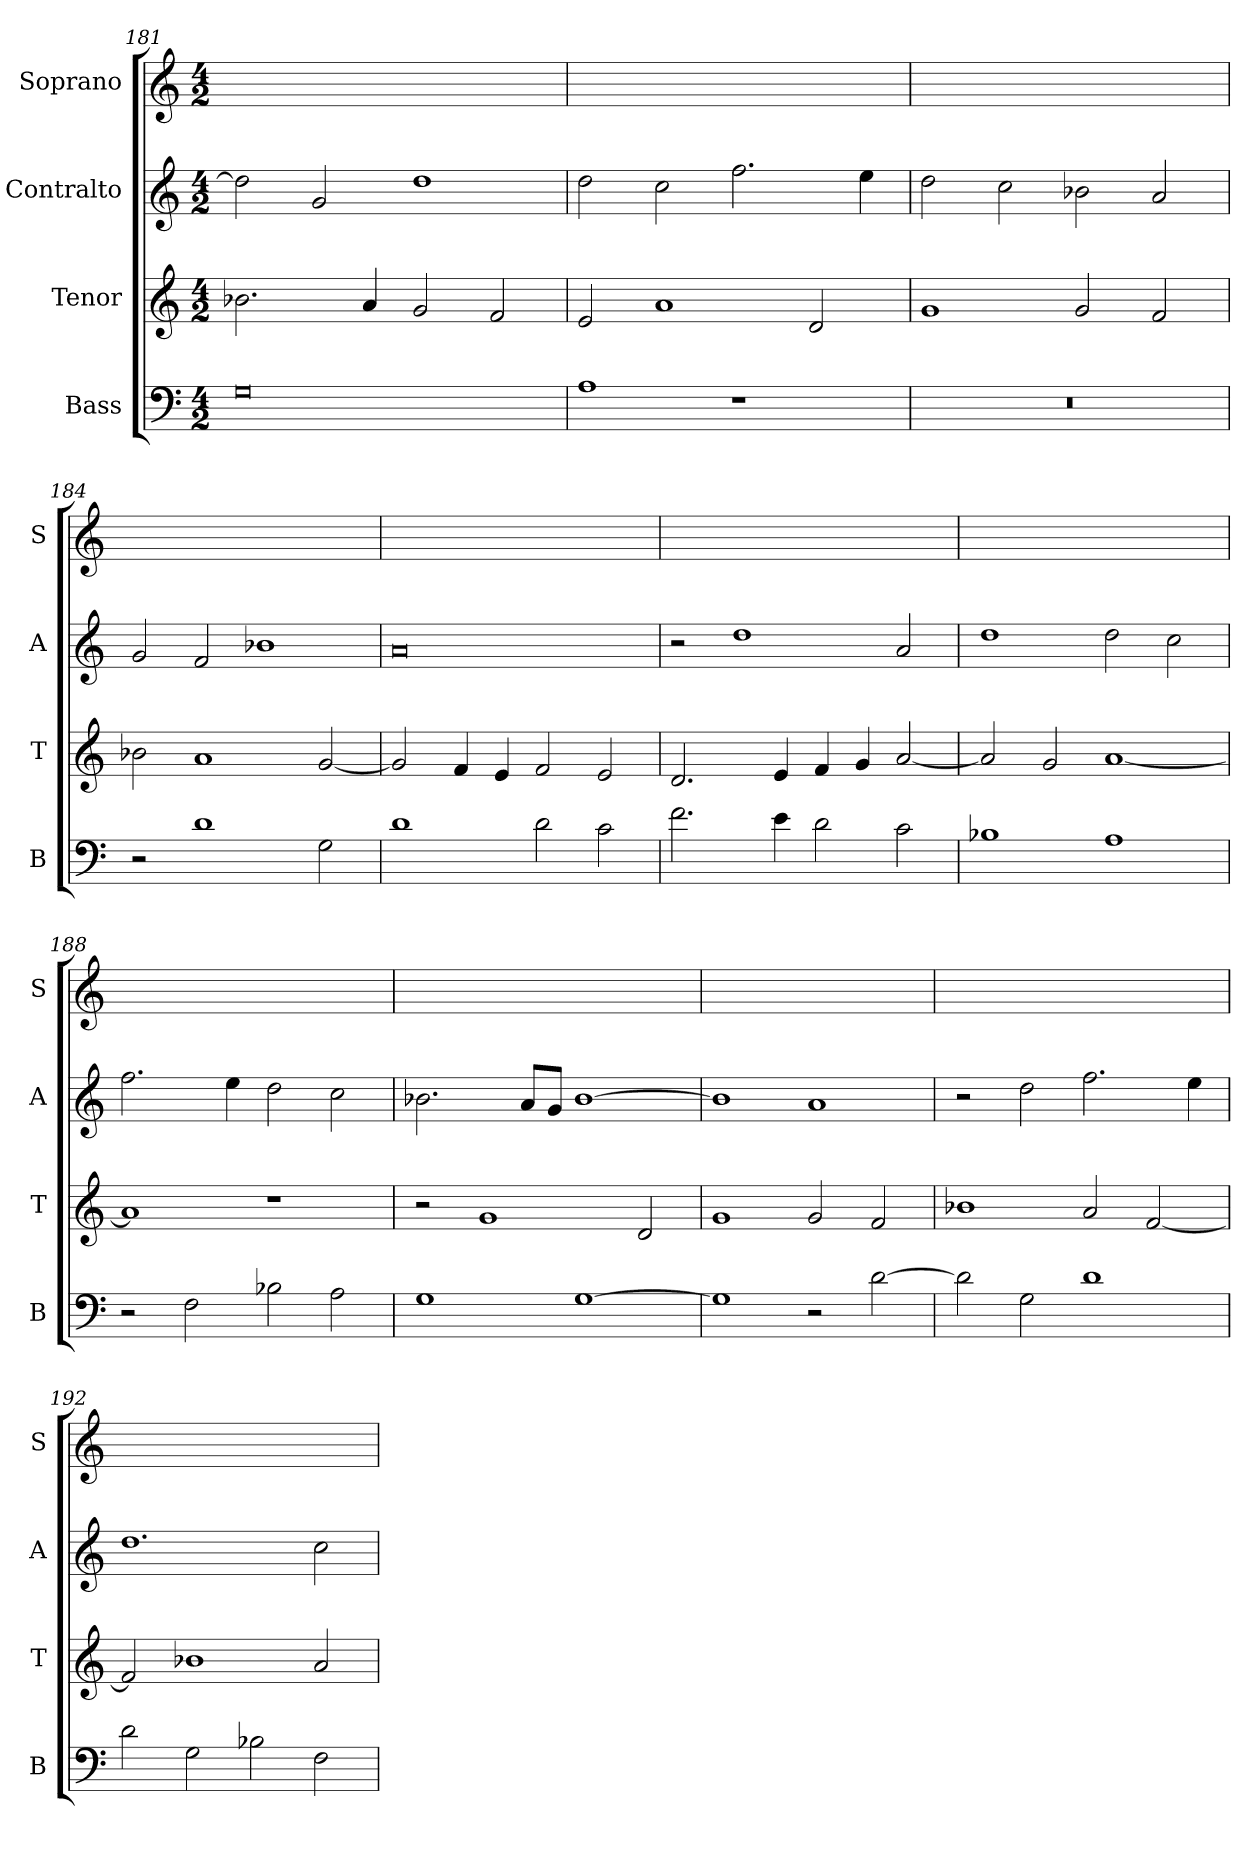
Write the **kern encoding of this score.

**kern	**kern	**kern	**kern
*part4	*part3	*part2	*part1
*staff4	*staff3	*staff2	*staff1
*I"Bass	*I"Tenor	*I"Contralto	*I"Soprano
*I'B	*I'T	*I'A	*I'S
*clefF4	*clefG2	*clefG2	*clefG2
*k[]	*k[]	*k[]	*k[]
*A:aeo	*A:aeo	*A:aeo	*A:aeo
*M4/2	*M4/2	*M4/2	*M4/2
=181	=181	=181	=181
0G	2.b-X	2dd]	0ryy
.	.	2g	.
.	4a	.	.
.	2g	1dd	.
.	2f	.	.
=182	=182	=182	=182
1A	2e	2dd	0ryy
.	1a	2cc	.
1r	.	2.ff	.
.	2d	.	.
.	.	4ee	.
=183	=183	=183	=183
0r	1g	2dd	0ryy
.	.	2cc	.
.	2g	2b-X	.
.	2f	2a	.
=184	=184	=184	=184
2r	2b-X	2g	0ryy
1d	1a	2f	.
.	.	1b-X	.
2G	[2g	.	.
=185	=185	=185	=185
1d	2g]	0a	0ryy
.	4f	.	.
.	4e	.	.
2d	2f	.	.
2c	2e	.	.
=186	=186	=186	=186
2.f	2.d	2r	0ryy
.	.	1dd	.
4e	4e	.	.
2d	4f	.	.
.	4g	.	.
2c	[2a	2a	.
=187	=187	=187	=187
1B-X	2a]	1dd	0ryy
.	2g	.	.
1A	[1a	2dd	.
.	.	2cc	.
=188	=188	=188	=188
2r	1a]	2.ff	0ryy
2F	.	.	.
.	.	4ee	.
2B-X	1r	2dd	.
2A	.	2cc	.
=189	=189	=189	=189
1G	2r	2.b-X	0ryy
.	1g	.	.
.	.	8a/L	.
.	.	8g/J	.
[1G	.	[1b-	.
.	2d	.	.
=190	=190	=190	=190
1G]	1g	1b-]	0ryy
2r	2g	1a	.
[2d	2f	.	.
=191	=191	=191	=191
2d]	1b-X	2r	0ryy
2G	.	2dd	.
1d	2a	2.ff	.
.	[2f	.	.
.	.	4ee	.
=192	=192	=192	=192
2d	2f]	1.dd	0ryy
2G	1b-X	.	.
2B-X	.	.	.
2F	2a	2cc	.
=	=	=	=
*-	*-	*-	*-
